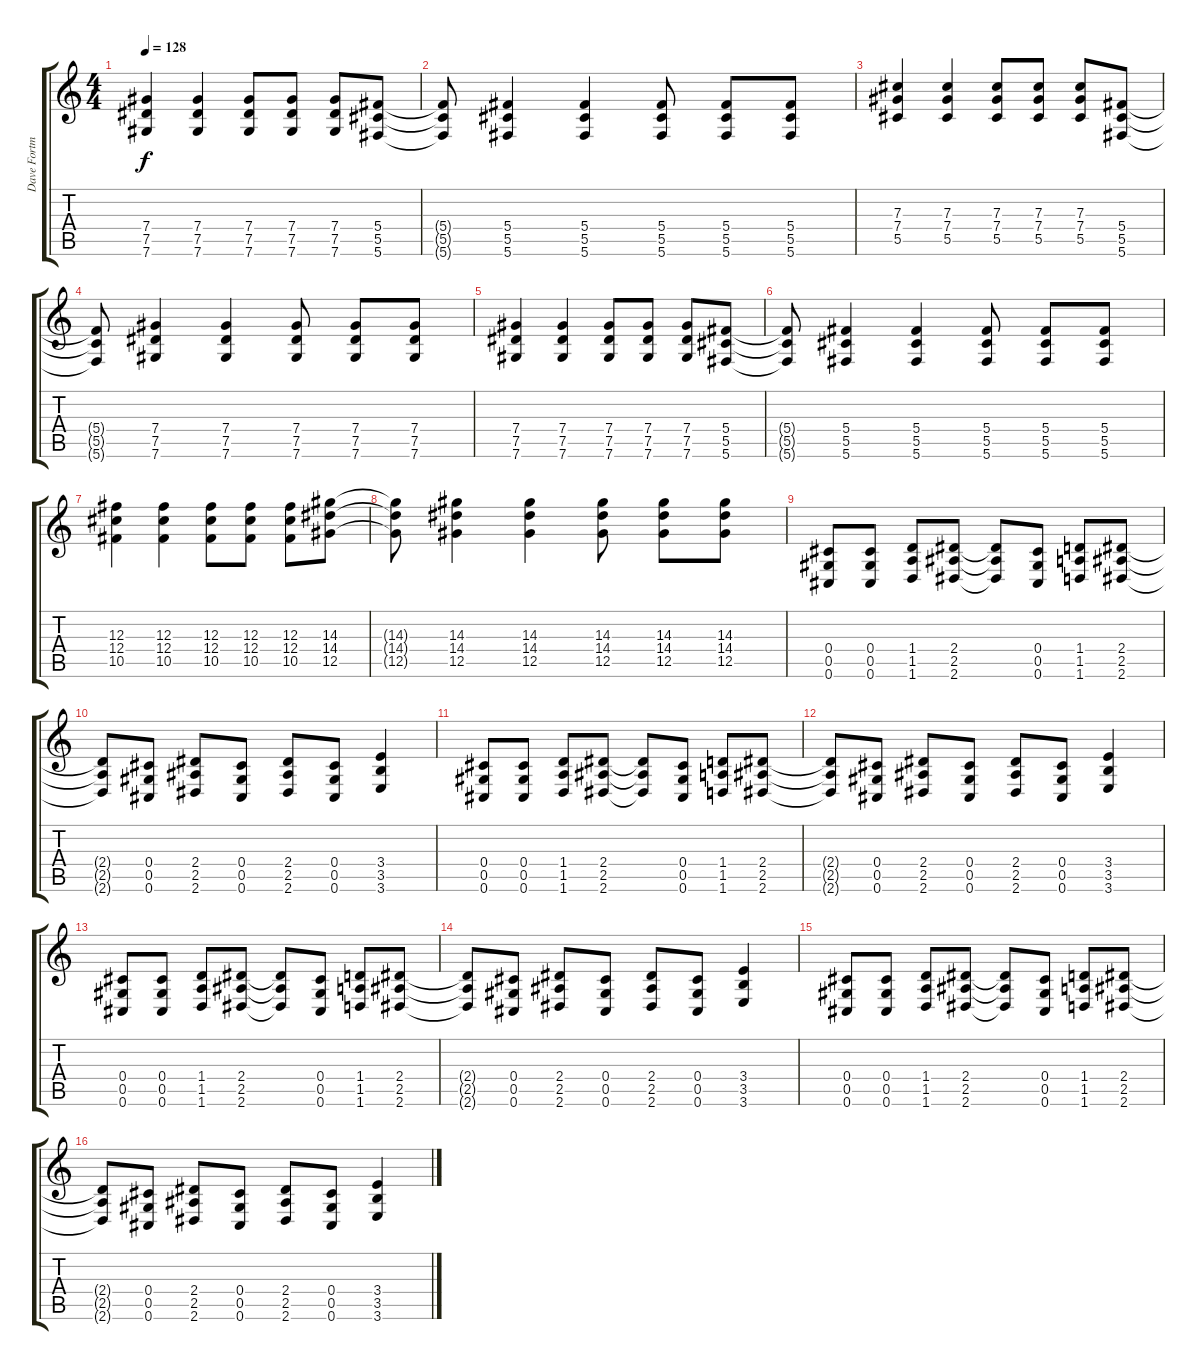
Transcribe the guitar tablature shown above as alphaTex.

\track ("Dave Fortman (rhythm)" "Dave Fortm") {instrument overdrivenguitar}
\staff {score tabs}
\tuning (Eb4 Bb3 Gb3 Db3 Ab2 Db2) {hide}
\ts (4 4)
\tempo 128
\clef g2
\ks c
(7.4 7.5 7.6).4{dy f} (7.4 7.5 7.6).4 (7.4 7.5 7.6).8 (7.4 7.5 7.6).8 (7.4 7.5 7.6).8 (5.4 5.5 5.6).8 |
(5.4{t} 5.5{t} 5.6{t}).8 (5.4 5.5 5.6).4 (5.4 5.5 5.6).4 (5.4 5.5 5.6).8 (5.4 5.5 5.6).8 (5.4 5.5 5.6).8 |
(7.3 7.4 5.5).4 (7.3 7.4 5.5).4 (7.3 7.4 5.5).8 (7.3 7.4 5.5).8 (7.3 7.4 5.5).8 (5.4 5.5 5.6).8 |
(5.4{t} 5.5{t} 5.6{t}).8 (7.4 7.5 7.6).4 (7.4 7.5 7.6).4 (7.4 7.5 7.6).8 (7.4 7.5 7.6).8 (7.4 7.5 7.6).8 |
(7.4 7.5 7.6).4 (7.4 7.5 7.6).4 (7.4 7.5 7.6).8 (7.4 7.5 7.6).8 (7.4 7.5 7.6).8 (5.4 5.5 5.6).8 |
(5.4{t} 5.5{t} 5.6{t}).8 (5.4 5.5 5.6).4 (5.4 5.5 5.6).4 (5.4 5.5 5.6).8 (5.4 5.5 5.6).8 (5.4 5.5 5.6).8 |
(12.3 12.4 10.5).4 (12.3 12.4 10.5).4 (12.3 12.4 10.5).8 (12.3 12.4 10.5).8 (12.3 12.4 10.5).8 (14.3 14.4 12.5).8 |
(14.3{t} 14.4{t} 12.5{t}).8 (14.3 14.4 12.5).4 (14.3 14.4 12.5).4 (14.3 14.4 12.5).8 (14.3 14.4 12.5).8 (14.3 14.4 12.5).8 |
(0.4 0.5 0.6).8 (0.4 0.5 0.6).8 (1.4 1.5 1.6).8 (2.4 2.5 2.6).8 (2.4{t} 2.5{t} 2.6{t}).8 (0.4 0.5 0.6).8 (1.4 1.5 1.6).8 (2.4 2.5 2.6).8 |
(2.4{t} 2.5{t} 2.6{t}).8 (0.4 0.5 0.6).8 (2.4 2.5 2.6).8 (0.4 0.5 0.6).8 (2.4 2.5 2.6).8 (0.4 0.5 0.6).8 (3.4 3.5 3.6).4 |
(0.4 0.5 0.6).8 (0.4 0.5 0.6).8 (1.4 1.5 1.6).8 (2.4 2.5 2.6).8 (2.4{t} 2.5{t} 2.6{t}).8 (0.4 0.5 0.6).8 (1.4 1.5 1.6).8 (2.4 2.5 2.6).8 |
(2.4{t} 2.5{t} 2.6{t}).8 (0.4 0.5 0.6).8 (2.4 2.5 2.6).8 (0.4 0.5 0.6).8 (2.4 2.5 2.6).8 (0.4 0.5 0.6).8 (3.4 3.5 3.6).4 |
(0.4 0.5 0.6).8 (0.4 0.5 0.6).8 (1.4 1.5 1.6).8 (2.4 2.5 2.6).8 (2.4{t} 2.5{t} 2.6{t}).8 (0.4 0.5 0.6).8 (1.4 1.5 1.6).8 (2.4 2.5 2.6).8 |
(2.4{t} 2.5{t} 2.6{t}).8 (0.4 0.5 0.6).8 (2.4 2.5 2.6).8 (0.4 0.5 0.6).8 (2.4 2.5 2.6).8 (0.4 0.5 0.6).8 (3.4 3.5 3.6).4 |
(0.4 0.5 0.6).8 (0.4 0.5 0.6).8 (1.4 1.5 1.6).8 (2.4 2.5 2.6).8 (2.4{t} 2.5{t} 2.6{t}).8 (0.4 0.5 0.6).8 (1.4 1.5 1.6).8 (2.4 2.5 2.6).8 |
(2.4{t} 2.5{t} 2.6{t}).8 (0.4 0.5 0.6).8 (2.4 2.5 2.6).8 (0.4 0.5 0.6).8 (2.4 2.5 2.6).8 (0.4 0.5 0.6).8 (3.4 3.5 3.6).4
